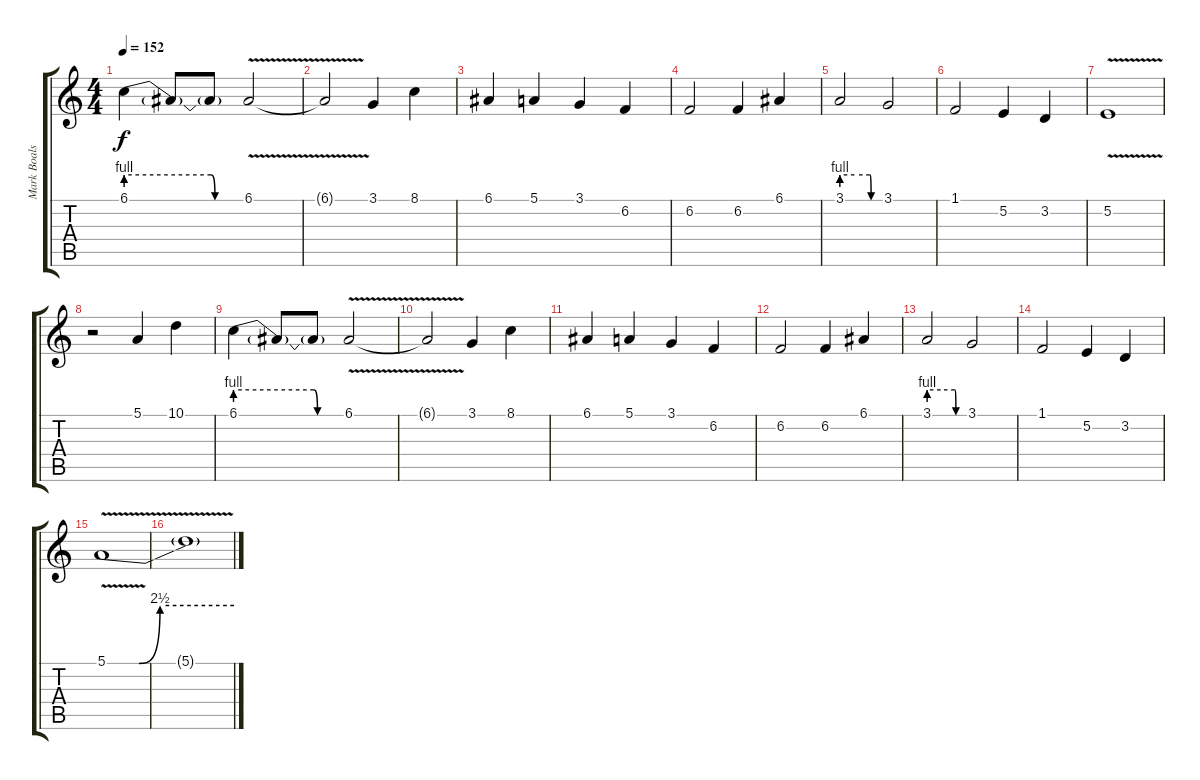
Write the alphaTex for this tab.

\track ("Mark Boals" "Mark Boals") {instrument lead6voice}
\staff {score tabs}
\tuning (E4 B3 G3 D3 A2 E2) {hide}
\ts (4 4)
\tempo 152
\clef g2
\ks c
6.1{be (custom 0 4 43 4 45 0 60 0)}.4{dy f} 6.1{t}.8 6.1{t}.8 6.1{v}.2 |
6.1{t}.2 3.1.4 8.1.4 |
6.1.4 5.1.4 3.1.4 6.2.4 |
6.2.2 6.2.4 6.1.4 |
3.1{be (custom 0 4 20 4 44 4 46 0 60 0)}.2 3.1.2 |
1.1.2 5.2.4 3.2.4 |
5.2{v}.1 |
r.2 5.1.4 10.1.4 |
6.1{be (custom 0 4 43 4 45 0 60 0)}.4 6.1{t}.8 6.1{t}.8 6.1{v}.2 |
6.1{t}.2 3.1.4 8.1.4 |
6.1.4 5.1.4 3.1.4 6.2.4 |
6.2.2 6.2.4 6.1.4 |
3.1{be (custom 0 4 20 4 44 4 46 0 60 0)}.2 3.1.2 |
1.1.2 5.2.4 3.2.4 |
5.1{be (custom 0 0 15 0 25 10 60 10) v}.1 |
5.1{t}.1
